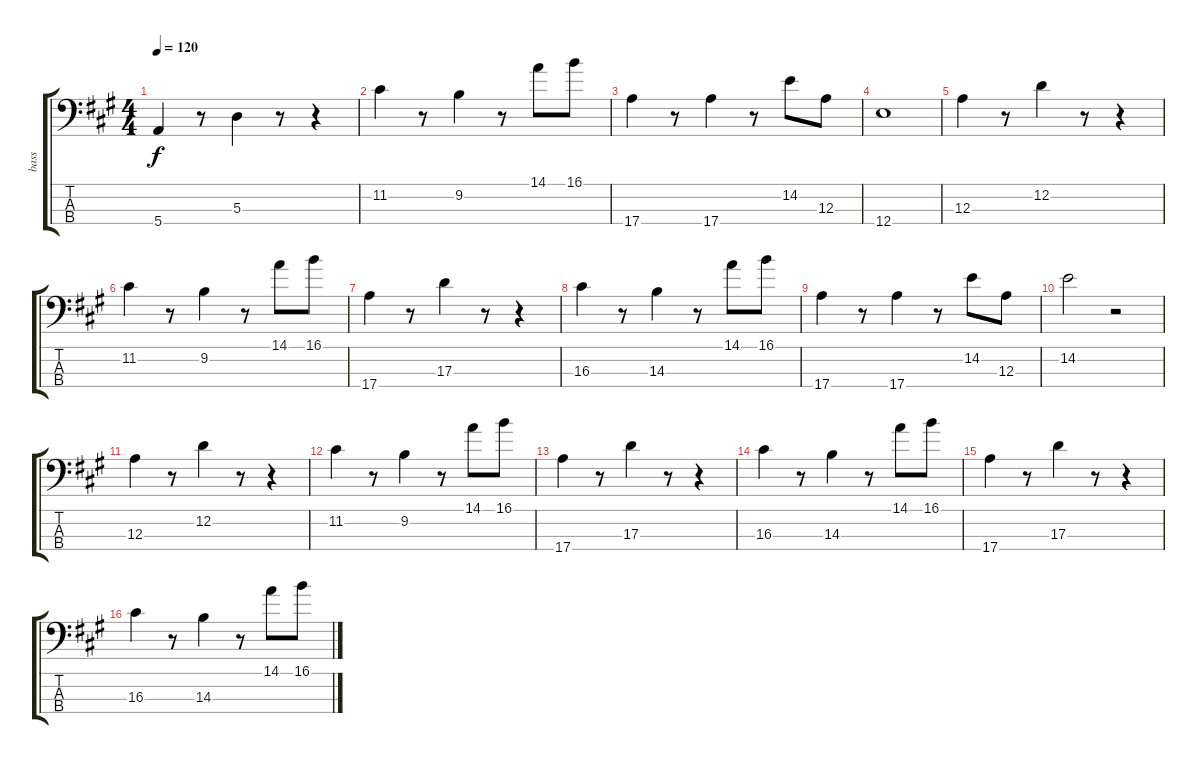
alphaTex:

\track ("bass" "bass") {instrument electricbassfinger}
\staff {score tabs}
\tuning (G2 D2 A1 E1) {hide}
\ts (4 4)
\tempo 120
\clef f4
\ks a
5.4.4{dy f} r.8 5.3.4 r.8 r.4 |
11.2.4 r.8 9.2.4 r.8 14.1.8 16.1.8 |
17.4.4 r.8 17.4.4 r.8 14.2.8 12.3.8 |
12.4.1 |
12.3.4 r.8 12.2.4 r.8 r.4 |
11.2.4 r.8 9.2.4 r.8 14.1.8 16.1.8 |
17.4.4 r.8 17.3.4 r.8 r.4 |
16.3.4 r.8 14.3.4 r.8 14.1.8 16.1.8 |
17.4.4 r.8 17.4.4 r.8 14.2.8 12.3.8 |
14.2.2 r.2 |
12.3.4 r.8 12.2.4 r.8 r.4 |
11.2.4 r.8 9.2.4 r.8 14.1.8 16.1.8 |
17.4.4 r.8 17.3.4 r.8 r.4 |
16.3.4 r.8 14.3.4 r.8 14.1.8 16.1.8 |
17.4.4 r.8 17.3.4 r.8 r.4 |
16.3.4 r.8 14.3.4 r.8 14.1.8 16.1.8
